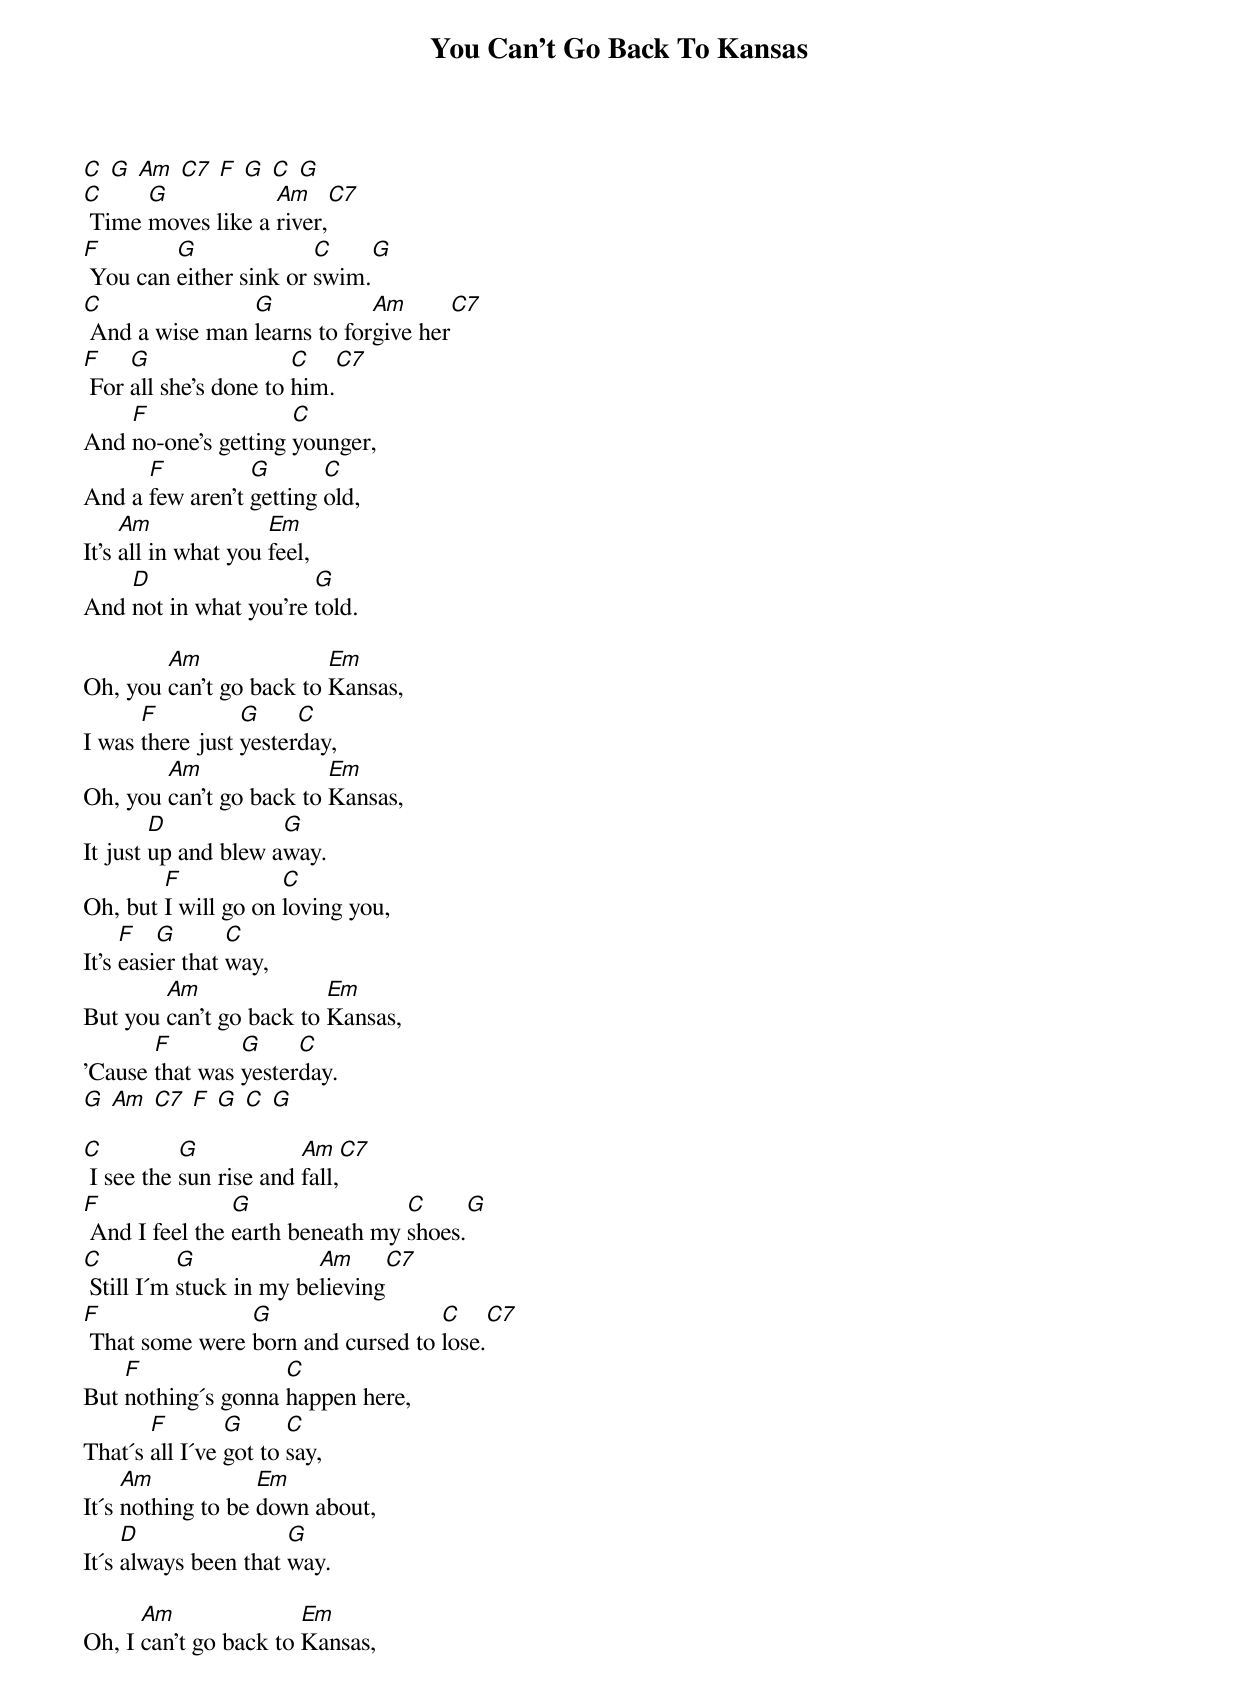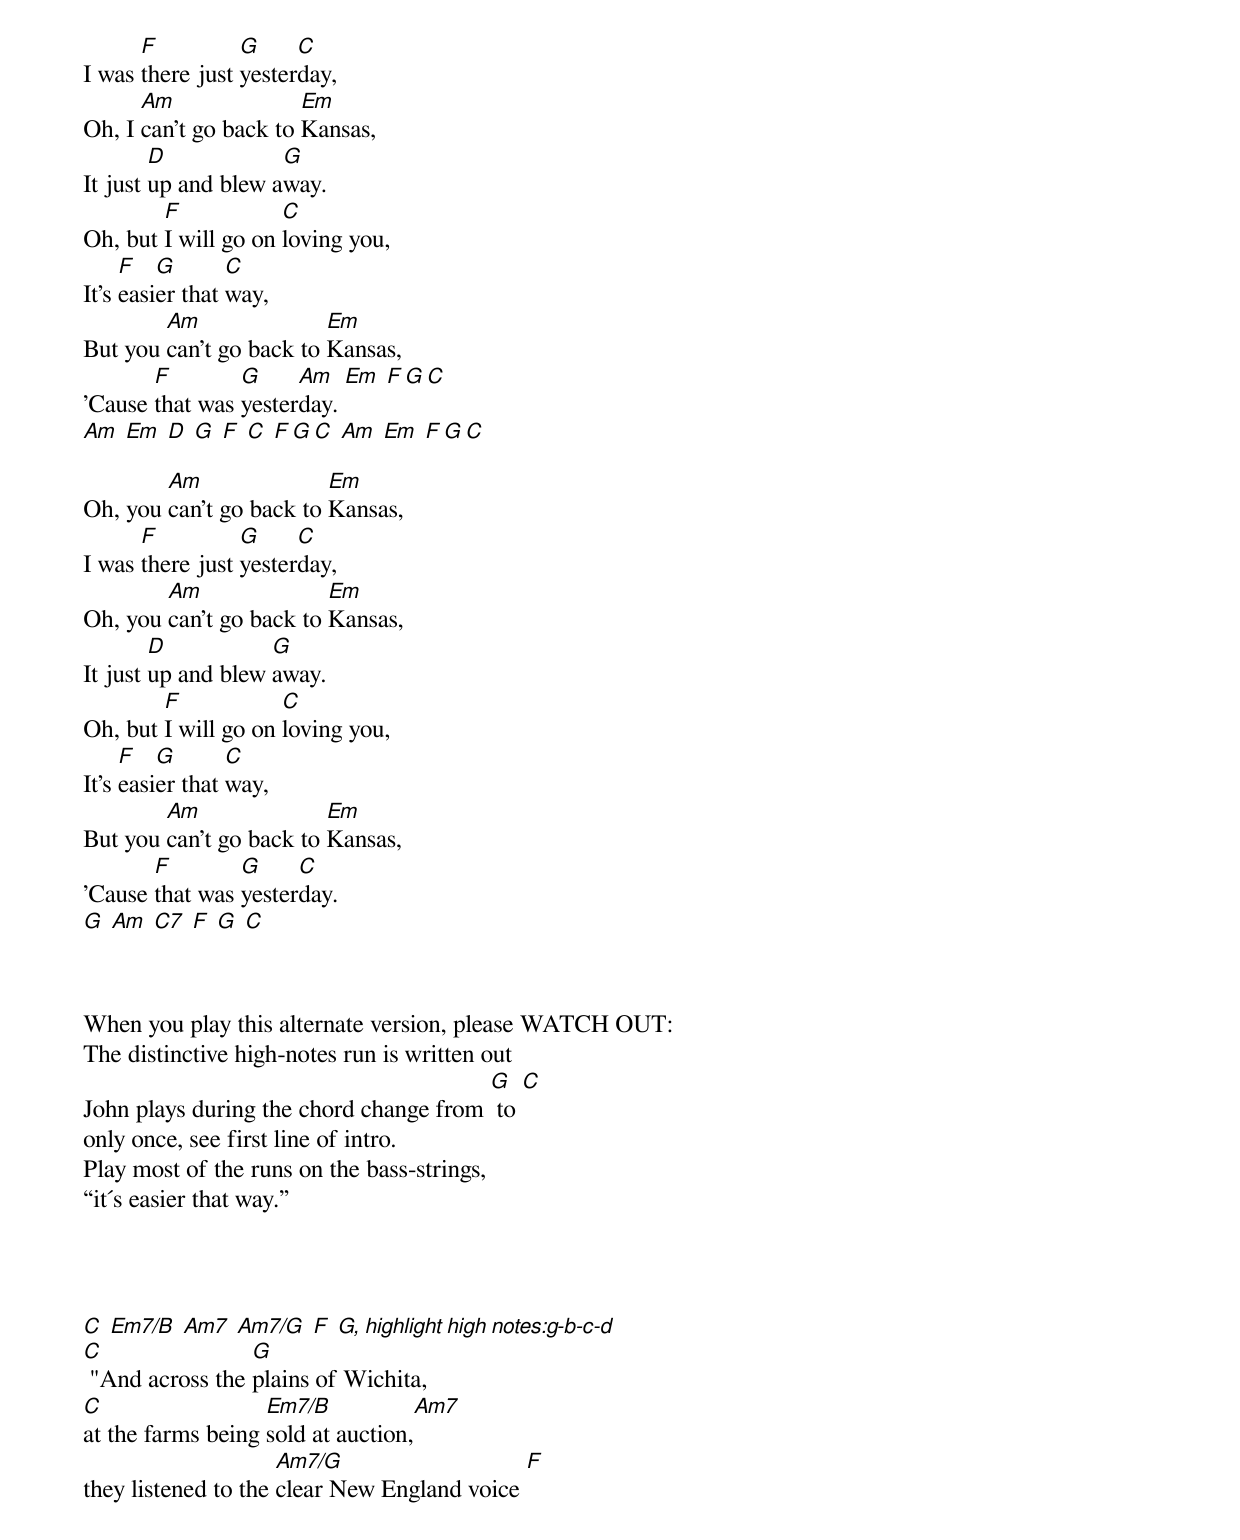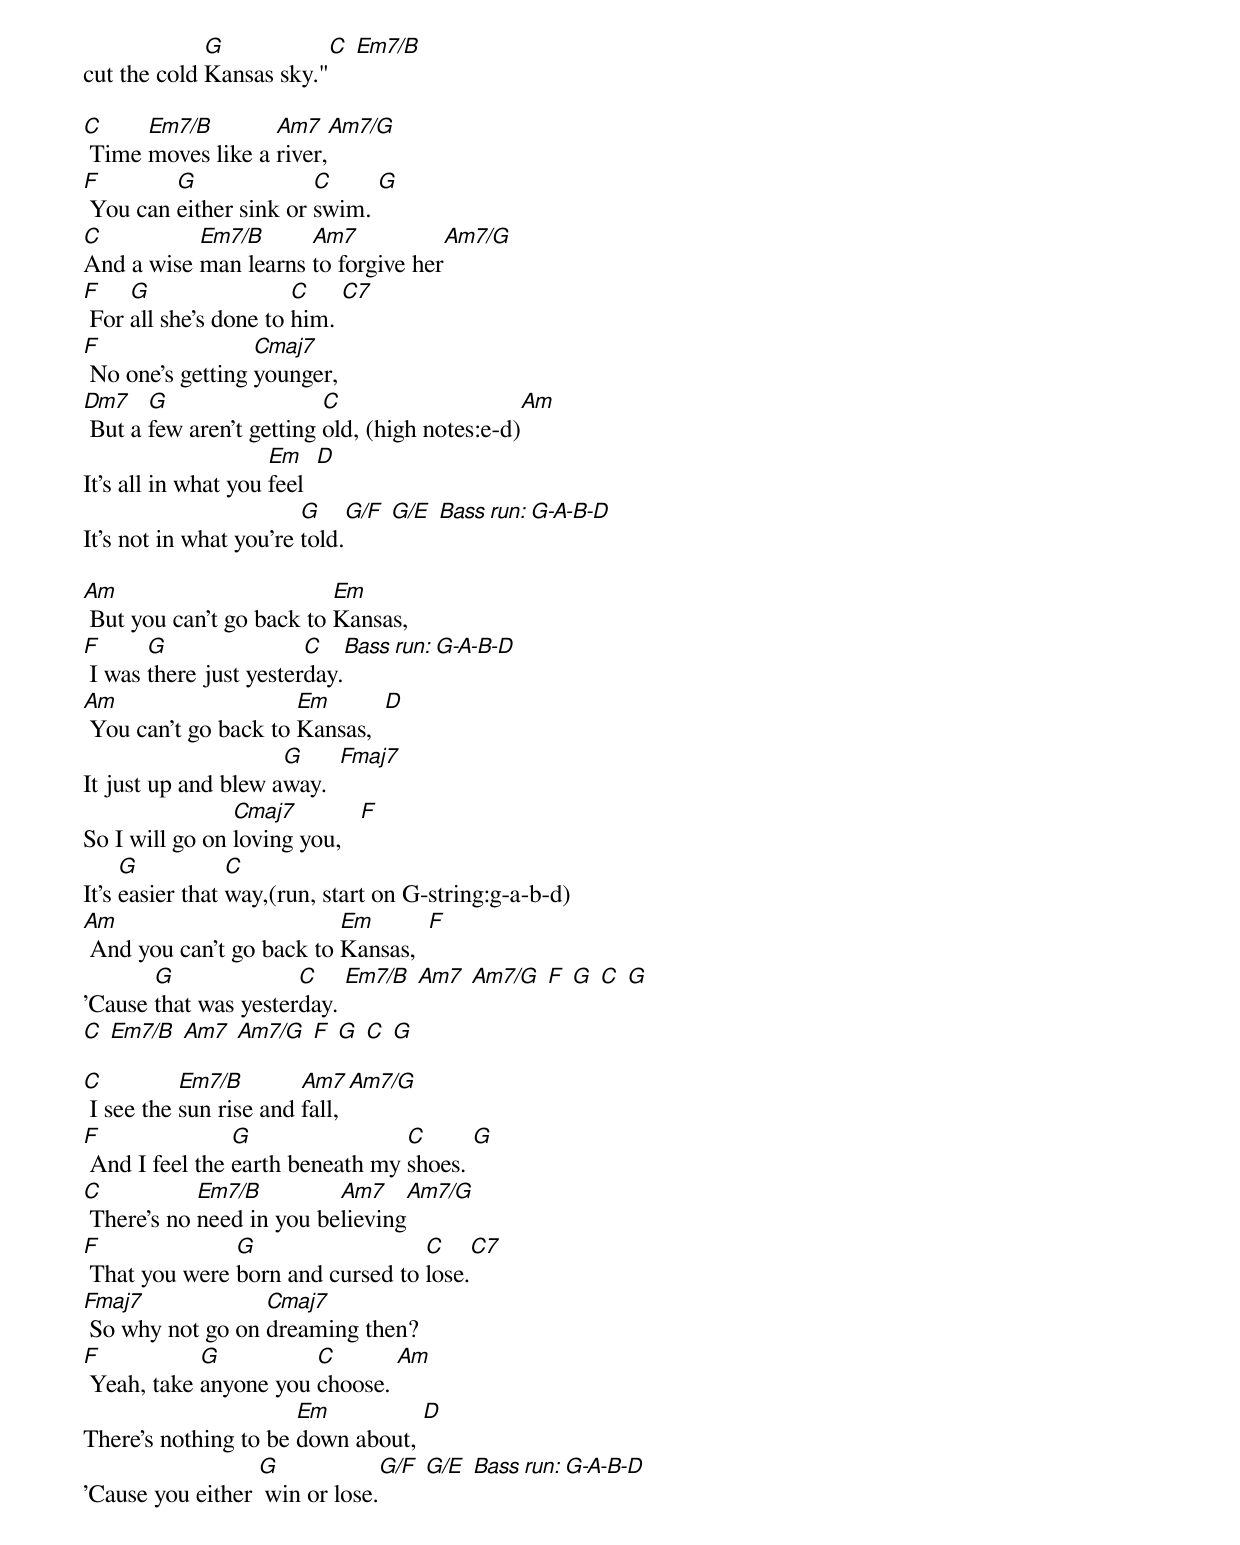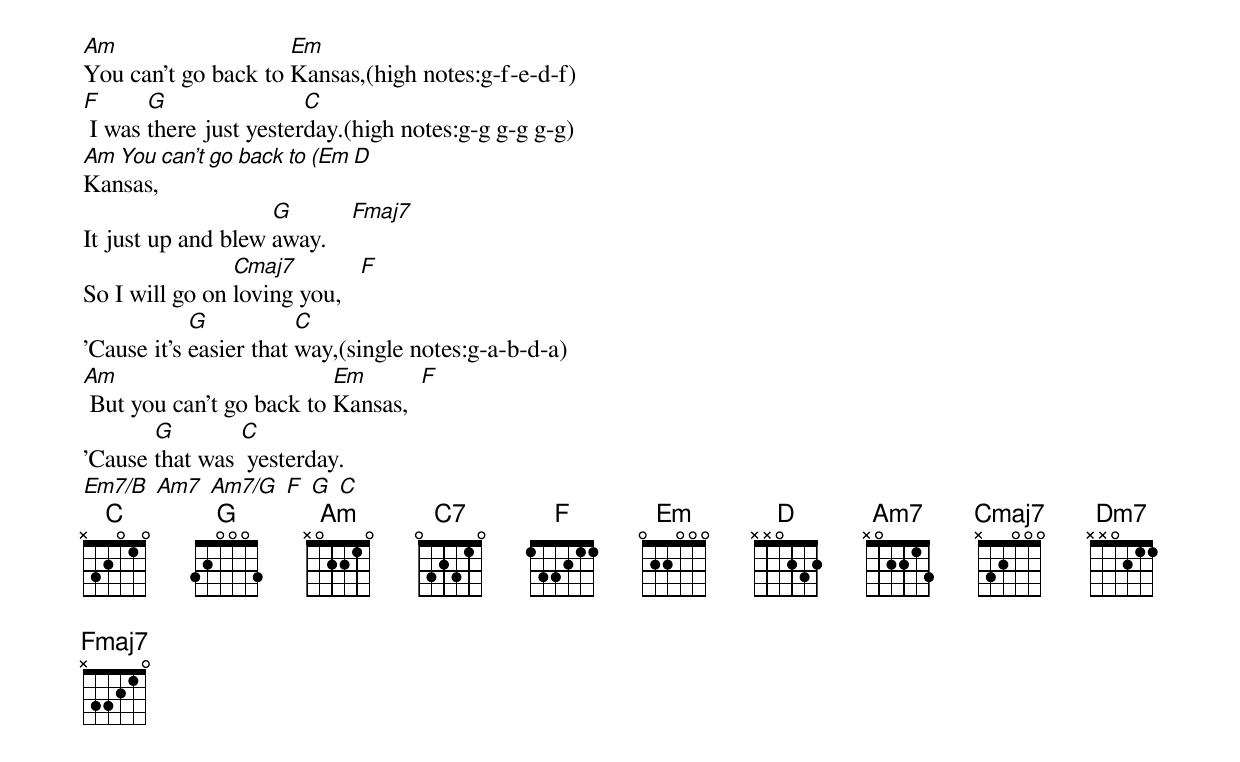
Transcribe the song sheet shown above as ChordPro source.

{title: You Can't Go Back To Kansas}
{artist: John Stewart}
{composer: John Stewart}
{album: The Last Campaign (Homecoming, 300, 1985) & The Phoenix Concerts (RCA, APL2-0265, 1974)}

[C] [G] [Am] [C7] [F] [G] [C] [G]
[C] Time [G]moves like a [Am]river,[C7]
[F] You can [G]either sink or [C]swim.[G]
[C] And a wise man [G]learns to for[Am]give her[C7]
[F] For [G]all she's done to [C]him.[C7]
And [F]no-one's getting [C]younger,
And a [F]few aren't [G]getting [C]old,
It's [Am]all in what you [Em]feel,
And [D]not in what you're [G]told.

Oh, you [Am]can't go back to [Em]Kansas,
I was [F]there just [G]yester[C]day,
Oh, you [Am]can't go back to [Em]Kansas,
It just [D]up and blew a[G]way.
Oh, but [F]I will go on [C]loving you,
It's [F]easi[G]er that [C]way,
But you [Am]can't go back to [Em]Kansas,
'Cause [F]that was [G]yester[C]day.
[G] [Am] [C7] [F] [G] [C] [G]

[C] I see the [G]sun rise and [Am]fall,[C7]
[F] And I feel the [G]earth beneath my [C]shoes.[G]
[C] Still I´m [G]stuck in my be[Am]lieving[C7]
[F] That some were [G]born and cursed to [C]lose.[C7]
But [F]nothing´s gonna [C]happen here,
That´s [F]all I´ve [G]got to [C]say,
It´s [Am]nothing to be [Em]down about,
It´s [D]always been that [G]way.

Oh, I [Am]can't go back to [Em]Kansas,
I was [F]there just [G]yester[C]day,
Oh, I [Am]can't go back to [Em]Kansas,
It just [D]up and blew a[G]way.
Oh, but [F]I will go on [C]loving you,
It's [F]easi[G]er that [C]way,
But you [Am]can't go back to [Em]Kansas,
'Cause [F]that was [G]yester[Am]day. [Em] [F][G][C]
[Am] [Em] [D] [G] [F] [C] [F][G][C] [Am] [Em] [F][G][C]

Oh, you [Am]can't go back to [Em]Kansas,
I was [F]there just [G]yester[C]day,
Oh, you [Am]can't go back to [Em]Kansas,
It just [D]up and blew [G]away.
Oh, but [F]I will go on [C]loving you,
It's [F]easi[G]er that [C]way,
But you [Am]can't go back to [Em]Kansas,
'Cause [F]that was [G]yester[C]day.
[G] [Am] [C7] [F] [G] [C]



When you play this alternate version, please WATCH OUT:
The distinctive high-notes run is written out
John plays during the chord change from [G] to [C]
only once, see first line of intro.
Play most of the runs on the bass-strings,
“it´s easier that way.”




[C] [Em7/B] [Am7] [Am7/G] [F] [G, highlight high notes:g-b-c-d]
[C] "And across the [G]plains of Wichita,
[C]at the farms being [Em7/B]sold at auction,[Am7]
they listened to the [Am7/G]clear New England voice [F]
cut the cold [G]Kansas sky."[C] [Em7/B]

[C] Time [Em7/B]moves like a [Am7]river,[Am7/G]
[F] You can [G]either sink or [C]swim. [G]
[C]And a wise [Em7/B]man learns [Am7]to forgive her[Am7/G]
[F] For [G]all she's done to [C]him. [C7]
[F] No one's getting [Cmaj7]younger,
[Dm7] But a [G]few aren't getting [C]old, (high notes:e-d)[Am]
It's all in what you [Em]feel  [D]
It's not in what you're [G]told.[G/F] [G/E] [Bass run: G-A-B-D]

[Am] But you can't go back to [Em]Kansas,
[F] I was [G]there just yester[C]day.[Bass run: G-A-B-D]
[Am] You can't go back to [Em]Kansas,  [D]
It just up and blew a[G]way.  [Fmaj7]
So I will go on [Cmaj7]loving you,   [F]
It's [G]easier that [C]way,(run, start on G-string:g-a-b-d)
[Am] And you can't go back to [Em]Kansas,  [F]
'Cause [G]that was yester[C]day. [Em7/B] [Am7] [Am7/G] [F] [G] [C] [G]
[C] [Em7/B] [Am7] [Am7/G] [F] [G] [C] [G]

[C] I see the [Em7/B]sun rise and [Am7]fall,[Am7/G]
[F] And I feel the [G]earth beneath my [C]shoes. [G]
[C] There's no [Em7/B]need in you be[Am7]lieving[Am7/G]
[F] That you were [G]born and cursed to [C]lose.[C7]
[Fmaj7] So why not go on [Cmaj7]dreaming then?
[F] Yeah, take [G]anyone you [C]choose. [Am]
There's nothing to be [Em]down about, [D]
'Cause you either [G] win or lose.[G/F] [G/E] [Bass run: G-A-B-D]

[Am]You can't go back to [Em]Kansas,(high notes:g-f-e-d-f)
[F] I was [G]there just yester[C]day.(high notes:g-g g-g g-g)
[Am You can't go back to (Em]Kansas,  [D]
It just up and blew [G]away.    [Fmaj7]
So I will go on [Cmaj7]loving you,   [F]
'Cause it's [G]easier that [C]way,(single notes:g-a-b-d-a)
[Am] But you can't go back to [Em]Kansas,  [F]
'Cause [G]that was [C] yesterday.
[Em7/B] [Am7] [Am7/G] [F] [G] [C]
